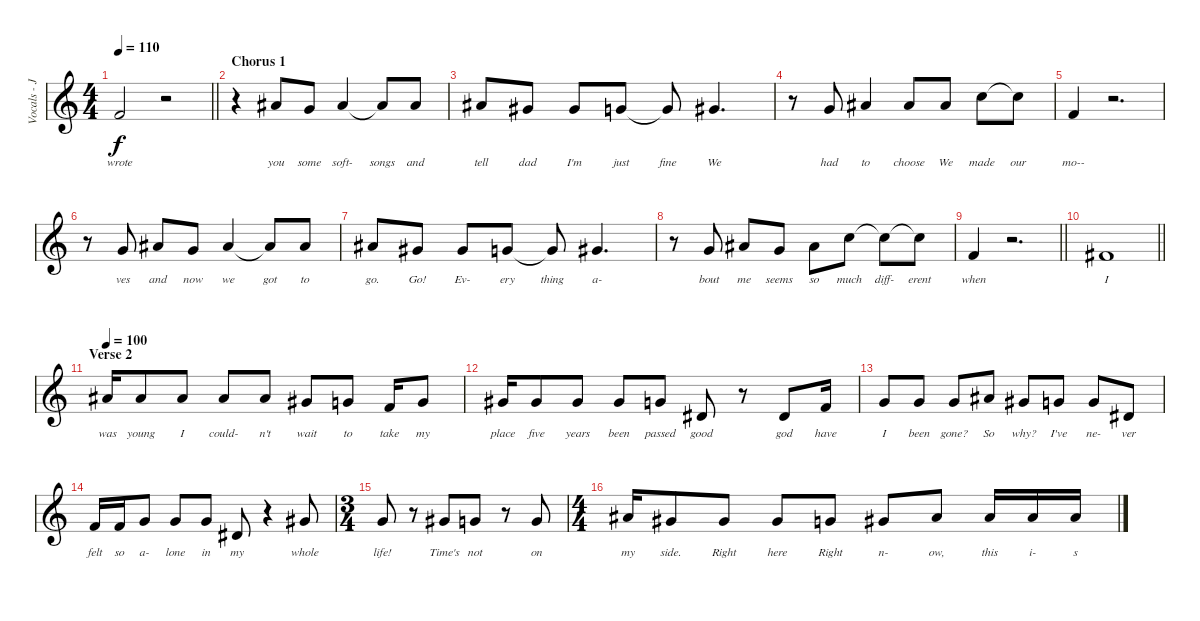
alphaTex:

\track ("Vocals - Jermy McKinnon" "Vocals - J") {instrument lead8bassandlead}
\staff {score}
\tuning (E4 B3 G3 D3 A2 E2) {hide}
\ts (4 4)
\tempo 110
\clef g2
\barLineRight lightlight
\ks c
1.1.2{lyrics (0 "wrote") lyrics (1 "") lyrics (2 "") lyrics (3 "") lyrics (4 "") dy f} r.2 |
\section ("" "Chorus 1")
r.4 6.1.8{lyrics (0 "you") lyrics (1 "") lyrics (2 "") lyrics (3 "") lyrics (4 "")} 3.1.8{lyrics (0 "some") lyrics (1 "") lyrics (2 "") lyrics (3 "") lyrics (4 "")} 6.1.4{lyrics (0 "soft-") lyrics (1 "") lyrics (2 "") lyrics (3 "") lyrics (4 "")} 6.1{t}.8{lyrics (0 "songs") lyrics (1 "") lyrics (2 "") lyrics (3 "") lyrics (4 "")} 6.1.8{lyrics (0 "and") lyrics (1 "") lyrics (2 "") lyrics (3 "") lyrics (4 "")} |
6.1.8{lyrics (0 "tell") lyrics (1 "") lyrics (2 "") lyrics (3 "") lyrics (4 "")} 4.1.8{lyrics (0 "dad") lyrics (1 "") lyrics (2 "") lyrics (3 "") lyrics (4 "")} 4.1.8{lyrics (0 "I'm") lyrics (1 "") lyrics (2 "") lyrics (3 "") lyrics (4 "")} 3.1.8{lyrics (0 "just") lyrics (1 "") lyrics (2 "") lyrics (3 "") lyrics (4 "")} 3.1{t}.8{lyrics (0 "fine") lyrics (1 "") lyrics (2 "") lyrics (3 "") lyrics (4 "")} 4.1.4{d lyrics (0 "We") lyrics (1 "") lyrics (2 "") lyrics (3 "") lyrics (4 "")} |
r.8 3.1.8{lyrics (0 "had") lyrics (1 "") lyrics (2 "") lyrics (3 "") lyrics (4 "")} 6.1.4{lyrics (0 "to") lyrics (1 "") lyrics (2 "") lyrics (3 "") lyrics (4 "")} 6.1.8{lyrics (0 "choose") lyrics (1 "") lyrics (2 "") lyrics (3 "") lyrics (4 "")} 6.1.8{lyrics (0 "We") lyrics (1 "") lyrics (2 "") lyrics (3 "") lyrics (4 "")} 8.1.8{lyrics (0 "made") lyrics (1 "") lyrics (2 "") lyrics (3 "") lyrics (4 "")} 8.1{t}.8{lyrics (0 "our") lyrics (1 "") lyrics (2 "") lyrics (3 "") lyrics (4 "")} |
6.2.4{lyrics (0 "mo--") lyrics (1 "") lyrics (2 "") lyrics (3 "") lyrics (4 "")} r.2{d} |
r.8 3.1.8{lyrics (0 "ves") lyrics (1 "") lyrics (2 "") lyrics (3 "") lyrics (4 "")} 6.1.8{lyrics (0 "and") lyrics (1 "") lyrics (2 "") lyrics (3 "") lyrics (4 "")} 3.1.8{lyrics (0 "now") lyrics (1 "") lyrics (2 "") lyrics (3 "") lyrics (4 "")} 6.1.4{lyrics (0 "we") lyrics (1 "") lyrics (2 "") lyrics (3 "") lyrics (4 "")} 6.1{t}.8{lyrics (0 "got") lyrics (1 "") lyrics (2 "") lyrics (3 "") lyrics (4 "")} 6.1.8{lyrics (0 "to") lyrics (1 "") lyrics (2 "") lyrics (3 "") lyrics (4 "")} |
6.1.8{lyrics (0 "go.") lyrics (1 "") lyrics (2 "") lyrics (3 "") lyrics (4 "")} 4.1.8{lyrics (0 "Go!") lyrics (1 "") lyrics (2 "") lyrics (3 "") lyrics (4 "")} 4.1.8{lyrics (0 "Ev-") lyrics (1 "") lyrics (2 "") lyrics (3 "") lyrics (4 "")} 3.1.8{lyrics (0 "ery") lyrics (1 "") lyrics (2 "") lyrics (3 "") lyrics (4 "")} 3.1{t}.8{lyrics (0 "thing") lyrics (1 "") lyrics (2 "") lyrics (3 "") lyrics (4 "")} 4.1.4{d lyrics (0 "a-") lyrics (1 "") lyrics (2 "") lyrics (3 "") lyrics (4 "")} |
r.8 3.1.8{lyrics (0 "bout") lyrics (1 "") lyrics (2 "") lyrics (3 "") lyrics (4 "")} 6.1.8{lyrics (0 "me") lyrics (1 "") lyrics (2 "") lyrics (3 "") lyrics (4 "")} 3.1.8{lyrics (0 "seems") lyrics (1 "") lyrics (2 "") lyrics (3 "") lyrics (4 "")} 6.1.8{lyrics (0 "so") lyrics (1 "") lyrics (2 "") lyrics (3 "") lyrics (4 "")} 8.1.8{lyrics (0 "much") lyrics (1 "") lyrics (2 "") lyrics (3 "") lyrics (4 "")} 8.1{t}.8{lyrics (0 "diff-") lyrics (1 "") lyrics (2 "") lyrics (3 "") lyrics (4 "")} 8.1{t}.8{lyrics (0 "erent") lyrics (1 "") lyrics (2 "") lyrics (3 "") lyrics (4 "")} |
\barLineRight lightlight
1.1.4{lyrics (0 "when") lyrics (1 "") lyrics (2 "") lyrics (3 "") lyrics (4 "")} r.2{d} |
\barLineRight lightlight
2.1{be (custom 0 0 10 2 20 2 30 0 60 0)}.1{lyrics (0 "I") lyrics (1 "") lyrics (2 "") lyrics (3 "") lyrics (4 "")} |
\section ("" "Verse 2")
\tempo 100
6.1.16{lyrics (0 "was") lyrics (1 "") lyrics (2 "") lyrics (3 "") lyrics (4 "")} 6.1.8{lyrics (0 "young") lyrics (1 "") lyrics (2 "") lyrics (3 "") lyrics (4 "")} 6.1.8{lyrics (0 "I") lyrics (1 "") lyrics (2 "") lyrics (3 "") lyrics (4 "")} 6.1.8{lyrics (0 "could-") lyrics (1 "") lyrics (2 "") lyrics (3 "") lyrics (4 "")} 6.1.8{lyrics (0 "n't") lyrics (1 "") lyrics (2 "") lyrics (3 "") lyrics (4 "")} 4.1.8{lyrics (0 "wait") lyrics (1 "") lyrics (2 "") lyrics (3 "") lyrics (4 "")} 3.1.8{lyrics (0 "to") lyrics (1 "") lyrics (2 "") lyrics (3 "") lyrics (4 "")} 1.1.16{lyrics (0 "take") lyrics (1 "") lyrics (2 "") lyrics (3 "") lyrics (4 "")} 3.1.8{lyrics (0 "my") lyrics (1 "") lyrics (2 "") lyrics (3 "") lyrics (4 "")} |
4.1.16{lyrics (0 "place") lyrics (1 "") lyrics (2 "") lyrics (3 "") lyrics (4 "")} 4.1.8{lyrics (0 "five") lyrics (1 "") lyrics (2 "") lyrics (3 "") lyrics (4 "")} 4.1.8{lyrics (0 "years") lyrics (1 "") lyrics (2 "") lyrics (3 "") lyrics (4 "")} 4.1.8{lyrics (0 "been") lyrics (1 "") lyrics (2 "") lyrics (3 "") lyrics (4 "")} 3.1.8{lyrics (0 "passed") lyrics (1 "") lyrics (2 "") lyrics (3 "") lyrics (4 "")} 4.2.8{lyrics (0 "good") lyrics (1 "") lyrics (2 "") lyrics (3 "") lyrics (4 "")} r.8 4.2.8{lyrics (0 "god") lyrics (1 "") lyrics (2 "") lyrics (3 "") lyrics (4 "")} 1.1.16{lyrics (0 "have") lyrics (1 "") lyrics (2 "") lyrics (3 "") lyrics (4 "")} |
3.1.8{lyrics (0 "I") lyrics (1 "") lyrics (2 "") lyrics (3 "") lyrics (4 "")} 3.1.8{lyrics (0 "been") lyrics (1 "") lyrics (2 "") lyrics (3 "") lyrics (4 "")} 3.1.8{lyrics (0 "gone?") lyrics (1 "") lyrics (2 "") lyrics (3 "") lyrics (4 "")} 6.1.8{lyrics (0 "So") lyrics (1 "") lyrics (2 "") lyrics (3 "") lyrics (4 "")} 4.1.8{lyrics (0 "why?") lyrics (1 "") lyrics (2 "") lyrics (3 "") lyrics (4 "")} 3.1.8{lyrics (0 "I've") lyrics (1 "") lyrics (2 "") lyrics (3 "") lyrics (4 "")} 3.1.8{lyrics (0 "ne-") lyrics (1 "") lyrics (2 "") lyrics (3 "") lyrics (4 "")} 4.2.8{lyrics (0 "ver") lyrics (1 "") lyrics (2 "") lyrics (3 "") lyrics (4 "")} |
1.1.16{lyrics (0 "felt") lyrics (1 "") lyrics (2 "") lyrics (3 "") lyrics (4 "")} 1.1.16{lyrics (0 "so") lyrics (1 "") lyrics (2 "") lyrics (3 "") lyrics (4 "")} 3.1.8{lyrics (0 "a-") lyrics (1 "") lyrics (2 "") lyrics (3 "") lyrics (4 "")} 3.1.8{lyrics (0 "lone") lyrics (1 "") lyrics (2 "") lyrics (3 "") lyrics (4 "")} 3.1.8{lyrics (0 "in") lyrics (1 "") lyrics (2 "") lyrics (3 "") lyrics (4 "")} 4.2.8{lyrics (0 "my") lyrics (1 "") lyrics (2 "") lyrics (3 "") lyrics (4 "")} r.4 4.1.8{lyrics (0 "whole") lyrics (1 "") lyrics (2 "") lyrics (3 "") lyrics (4 "")} |
\ts (3 4)
3.1.8{lyrics (0 "life!") lyrics (1 "") lyrics (2 "") lyrics (3 "") lyrics (4 "")} r.8 4.1.8{lyrics (0 "Time's") lyrics (1 "") lyrics (2 "") lyrics (3 "") lyrics (4 "")} 3.1.8{lyrics (0 "not") lyrics (1 "") lyrics (2 "") lyrics (3 "") lyrics (4 "")} r.8 3.1.8{lyrics (0 "on") lyrics (1 "") lyrics (2 "") lyrics (3 "") lyrics (4 "")} |
\ts (4 4)
6.1.16{lyrics (0 "my") lyrics (1 "") lyrics (2 "") lyrics (3 "") lyrics (4 "")} 4.1.8{lyrics (0 "side.") lyrics (1 "") lyrics (2 "") lyrics (3 "") lyrics (4 "")} 4.1.8{lyrics (0 "Right") lyrics (1 "") lyrics (2 "") lyrics (3 "") lyrics (4 "")} 4.1.8{lyrics (0 "here") lyrics (1 "") lyrics (2 "") lyrics (3 "") lyrics (4 "")} 3.1.8{lyrics (0 "Right") lyrics (1 "") lyrics (2 "") lyrics (3 "") lyrics (4 "")} 4.1.8{lyrics (0 "n-") lyrics (1 "") lyrics (2 "") lyrics (3 "") lyrics (4 "")} 6.1.8{lyrics (0 "ow,") lyrics (1 "") lyrics (2 "") lyrics (3 "") lyrics (4 "")} 6.1.16{lyrics (0 "this") lyrics (1 "") lyrics (2 "") lyrics (3 "") lyrics (4 "")} 6.1.16{lyrics (0 "i-") lyrics (1 "") lyrics (2 "") lyrics (3 "") lyrics (4 "")} 6.1.16{lyrics (0 "s") lyrics (1 "") lyrics (2 "") lyrics (3 "") lyrics (4 "")}
